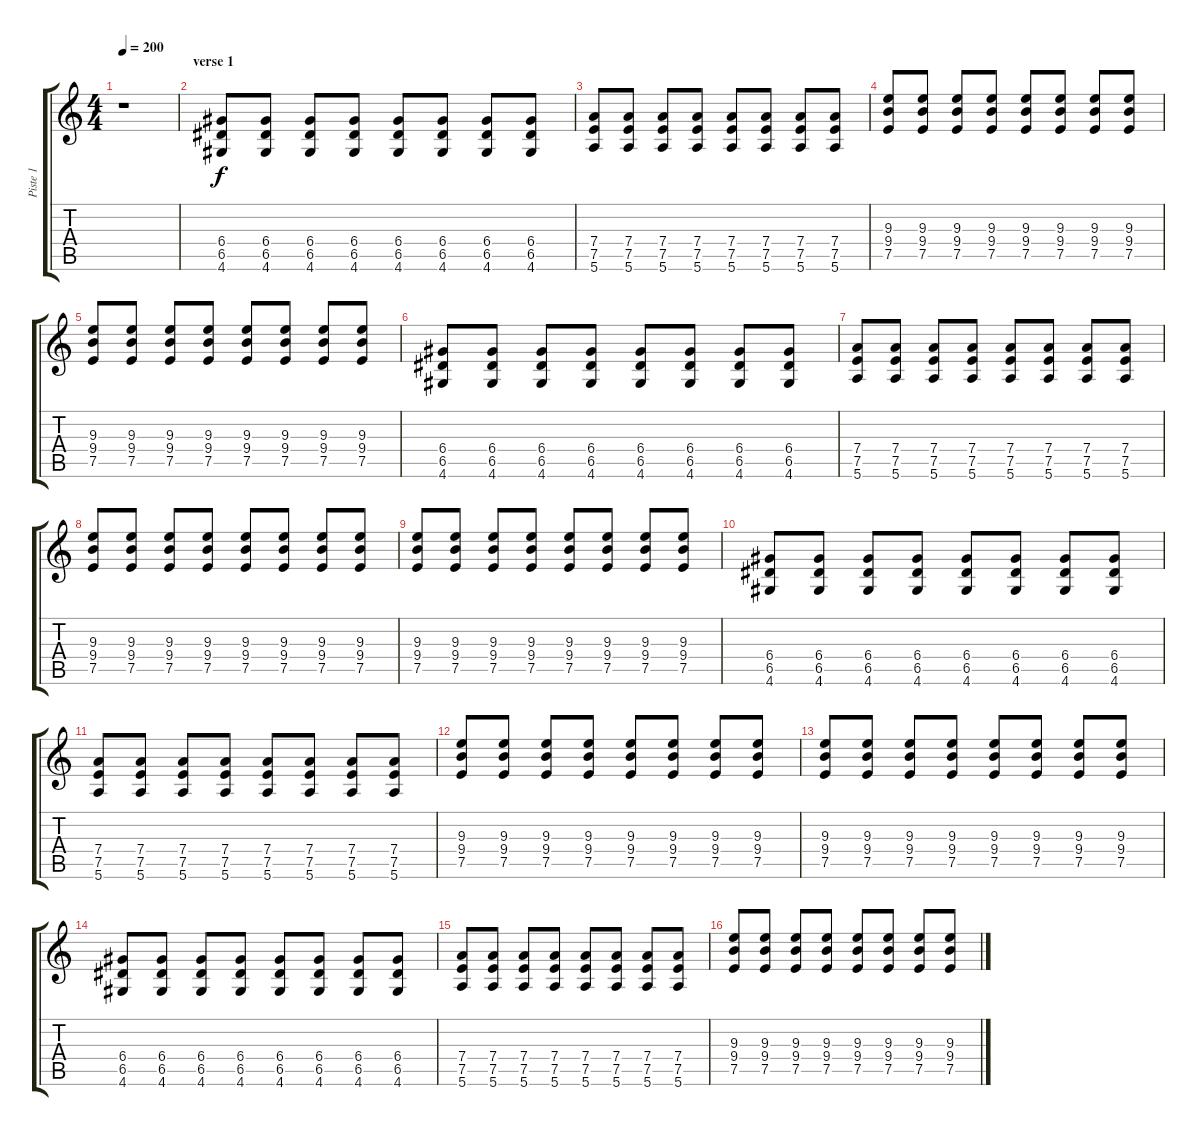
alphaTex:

\track ("Piste 1" "Piste 1") {instrument overdrivenguitar}
\staff {score tabs}
\tuning (E4 B3 G3 D3 A2 E2) {hide}
\ts (4 4)
\tempo 200
\clef g2
\ks c
r.1{dy f instrument overdrivenguitar} |
\section ("" "verse 1")
(6.4 6.5 4.6).8 (6.4 6.5 4.6).8 (6.4 6.5 4.6).8 (6.4 6.5 4.6).8 (6.4 6.5 4.6).8 (6.4 6.5 4.6).8 (6.4 6.5 4.6).8 (6.4 6.5 4.6).8 |
(7.4 7.5 5.6).8 (7.4 7.5 5.6).8 (7.4 7.5 5.6).8 (7.4 7.5 5.6).8 (7.4 7.5 5.6).8 (7.4 7.5 5.6).8 (7.4 7.5 5.6).8 (7.4 7.5 5.6).8 |
(9.3 9.4 7.5).8 (9.3 9.4 7.5).8 (9.3 9.4 7.5).8 (9.3 9.4 7.5).8 (9.3 9.4 7.5).8 (9.3 9.4 7.5).8 (9.3 9.4 7.5).8 (9.3 9.4 7.5).8 |
(9.3 9.4 7.5).8 (9.3 9.4 7.5).8 (9.3 9.4 7.5).8 (9.3 9.4 7.5).8 (9.3 9.4 7.5).8 (9.3 9.4 7.5).8 (9.3 9.4 7.5).8 (9.3 9.4 7.5).8 |
(6.4 6.5 4.6).8 (6.4 6.5 4.6).8 (6.4 6.5 4.6).8 (6.4 6.5 4.6).8 (6.4 6.5 4.6).8 (6.4 6.5 4.6).8 (6.4 6.5 4.6).8 (6.4 6.5 4.6).8 |
(7.4 7.5 5.6).8 (7.4 7.5 5.6).8 (7.4 7.5 5.6).8 (7.4 7.5 5.6).8 (7.4 7.5 5.6).8 (7.4 7.5 5.6).8 (7.4 7.5 5.6).8 (7.4 7.5 5.6).8 |
(9.3 9.4 7.5).8 (9.3 9.4 7.5).8 (9.3 9.4 7.5).8 (9.3 9.4 7.5).8 (9.3 9.4 7.5).8 (9.3 9.4 7.5).8 (9.3 9.4 7.5).8 (9.3 9.4 7.5).8 |
(9.3 9.4 7.5).8 (9.3 9.4 7.5).8 (9.3 9.4 7.5).8 (9.3 9.4 7.5).8 (9.3 9.4 7.5).8 (9.3 9.4 7.5).8 (9.3 9.4 7.5).8 (9.3 9.4 7.5).8 |
(6.4 6.5 4.6).8 (6.4 6.5 4.6).8 (6.4 6.5 4.6).8 (6.4 6.5 4.6).8 (6.4 6.5 4.6).8 (6.4 6.5 4.6).8 (6.4 6.5 4.6).8 (6.4 6.5 4.6).8 |
(7.4 7.5 5.6).8 (7.4 7.5 5.6).8 (7.4 7.5 5.6).8 (7.4 7.5 5.6).8 (7.4 7.5 5.6).8 (7.4 7.5 5.6).8 (7.4 7.5 5.6).8 (7.4 7.5 5.6).8 |
(9.3 9.4 7.5).8 (9.3 9.4 7.5).8 (9.3 9.4 7.5).8 (9.3 9.4 7.5).8 (9.3 9.4 7.5).8 (9.3 9.4 7.5).8 (9.3 9.4 7.5).8 (9.3 9.4 7.5).8 |
(9.3 9.4 7.5).8 (9.3 9.4 7.5).8 (9.3 9.4 7.5).8 (9.3 9.4 7.5).8 (9.3 9.4 7.5).8 (9.3 9.4 7.5).8 (9.3 9.4 7.5).8 (9.3 9.4 7.5).8 |
(6.4 6.5 4.6).8 (6.4 6.5 4.6).8 (6.4 6.5 4.6).8 (6.4 6.5 4.6).8 (6.4 6.5 4.6).8 (6.4 6.5 4.6).8 (6.4 6.5 4.6).8 (6.4 6.5 4.6).8 |
(7.4 7.5 5.6).8 (7.4 7.5 5.6).8 (7.4 7.5 5.6).8 (7.4 7.5 5.6).8 (7.4 7.5 5.6).8 (7.4 7.5 5.6).8 (7.4 7.5 5.6).8 (7.4 7.5 5.6).8 |
(9.3 9.4 7.5).8 (9.3 9.4 7.5).8 (9.3 9.4 7.5).8 (9.3 9.4 7.5).8 (9.3 9.4 7.5).8 (9.3 9.4 7.5).8 (9.3 9.4 7.5).8 (9.3 9.4 7.5).8
